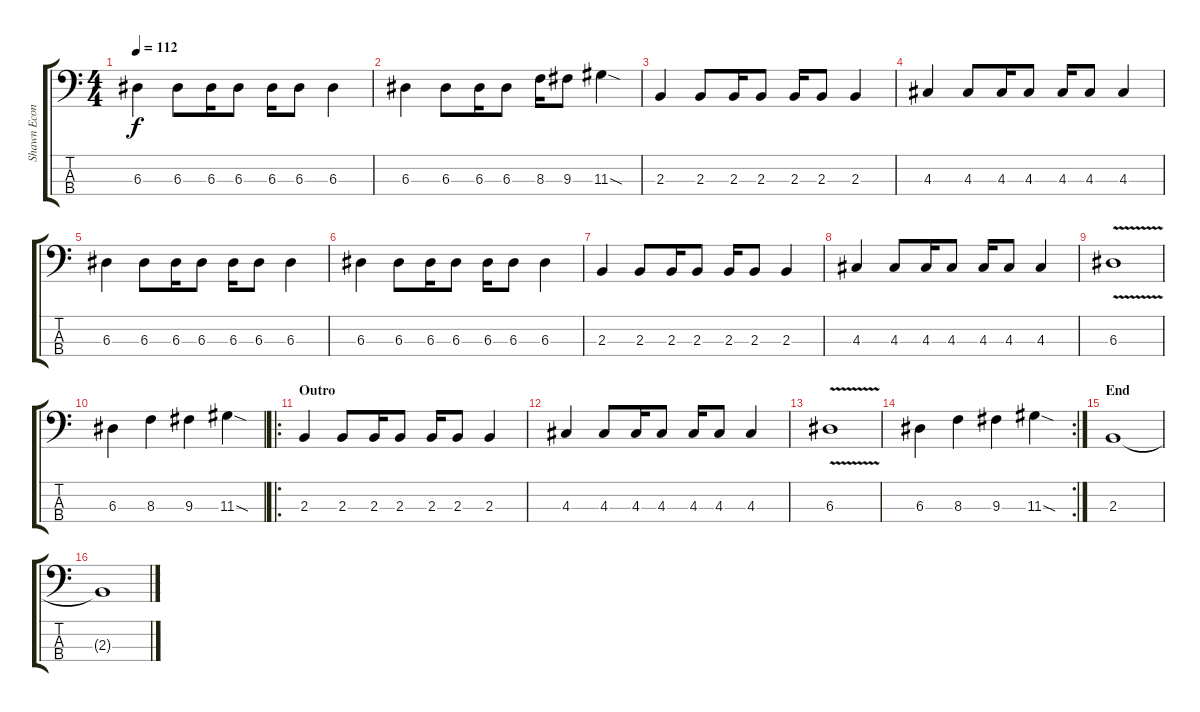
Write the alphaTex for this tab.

\track ("Shawn Economaki " "Shawn Econ") {instrument electricbasspick}
\staff {score tabs}
\tuning (G2 D2 A1 E1) {hide}
\ts (4 4)
\tempo 112
\clef f4
\ks c
6.3.4{dy f} 6.3.8 6.3.16 6.3.8 6.3.16 6.3.8 6.3.4 |
6.3.4 6.3.8 6.3.16 6.3.8 8.3.16 9.3.8 11.3{sod}.4 |
2.3.4 2.3.8 2.3.16 2.3.8 2.3.16 2.3.8 2.3.4 |
4.3.4 4.3.8 4.3.16 4.3.8 4.3.16 4.3.8 4.3.4 |
6.3.4 6.3.8 6.3.16 6.3.8 6.3.16 6.3.8 6.3.4 |
6.3.4 6.3.8 6.3.16 6.3.8 6.3.16 6.3.8 6.3.4 |
2.3.4 2.3.8 2.3.16 2.3.8 2.3.16 2.3.8 2.3.4 |
4.3.4 4.3.8 4.3.16 4.3.8 4.3.16 4.3.8 4.3.4 |
6.3{v}.1 |
6.3.4 8.3.4 9.3.4 11.3{sod}.4 |
\ro
\section ("" "Outro")
2.3.4 2.3.8 2.3.16 2.3.8 2.3.16 2.3.8 2.3.4 |
4.3.4 4.3.8 4.3.16 4.3.8 4.3.16 4.3.8 4.3.4 |
6.3{v}.1 |
\rc 2
6.3.4 8.3.4 9.3.4 11.3{sod}.4 |
\section ("" "End")
2.3.1 |
2.3{t}.1{volume 0}
